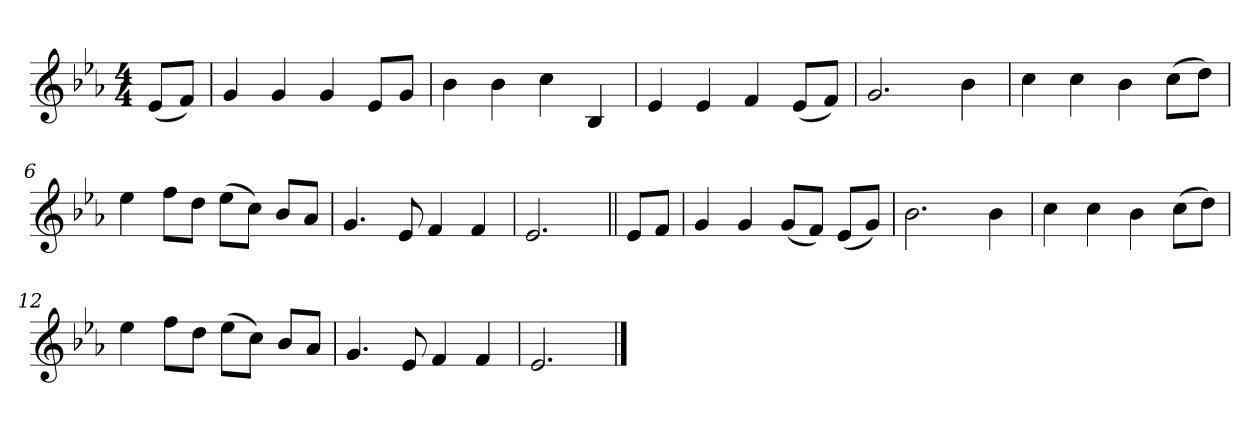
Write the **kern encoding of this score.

**kern
*part1
*staff1
*clefG2
*k[b-e-a-]
*E-:
*M4/4
*MM80
=
(8e-/L
8f/J)
=1
4g
4g
4g
8e-/L
8g/J
=2
4b-
4b-
4cc
4B-
=3
4e-
4e-
4f
(8e-/L
8f/J)
=4
2.g
4b-
=5
4cc
4cc
4b-
(8cc\L
8dd\J)
=6
4ee-
8ff\L
8dd\J
(8ee-\L
8cc\J)
8b-/L
8a-/J
=7
4.g
8e-
4f
4f
=8
2.e-
=||
8e-/L
8f/J
=9
4g
4g
(8g/L
8f/J)
(8e-/L
8g/J)
=10
2.b-
4b-
=11
4cc
4cc
4b-
(8cc\L
8dd\J)
=12
4ee-
8ff\L
8dd\J
(8ee-\L
8cc\J)
8b-/L
8a-/J
=13
4.g
8e-
4f
4f
=14
2.e-
==
*-
